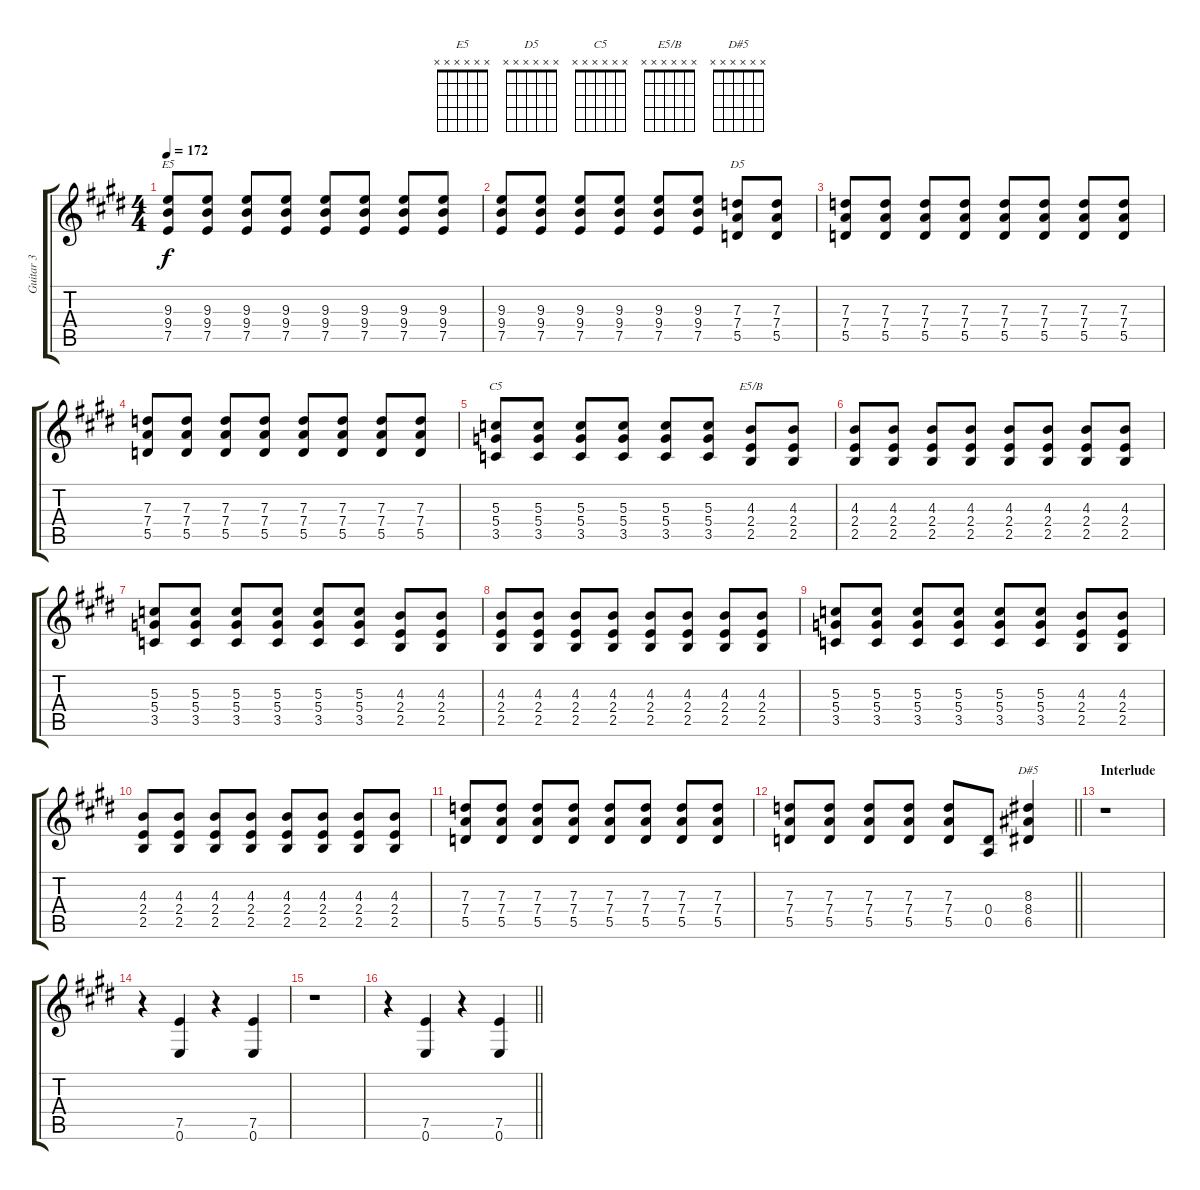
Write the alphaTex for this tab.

\track ("Guitar 3" "Guitar 3") {instrument distortionguitar}
\staff {score tabs}
\tuning (E4 B3 G3 D3 A2 E2) {hide}
\chord ("E5" x x x x x x)
\chord ("D5" x x x x x x)
\chord ("C5" x x x x x x)
\chord ("E5/B" x x x x x x)
\chord ("D#5" x x x x x x)
\ts (4 4)
\tempo 172
\clef g2
\ks e
(9.3 9.4 7.5).8{ch "E5" dy f} (9.3 9.4 7.5).8 (9.3 9.4 7.5).8 (9.3 9.4 7.5).8 (9.3 9.4 7.5).8 (9.3 9.4 7.5).8 (9.3 9.4 7.5).8 (9.3 9.4 7.5).8 |
(9.3 9.4 7.5).8 (9.3 9.4 7.5).8 (9.3 9.4 7.5).8 (9.3 9.4 7.5).8 (9.3 9.4 7.5).8 (9.3 9.4 7.5).8 (7.3 7.4 5.5).8{ch "D5"} (7.3 7.4 5.5).8 |
(7.3 7.4 5.5).8 (7.3 7.4 5.5).8 (7.3 7.4 5.5).8 (7.3 7.4 5.5).8 (7.3 7.4 5.5).8 (7.3 7.4 5.5).8 (7.3 7.4 5.5).8 (7.3 7.4 5.5).8 |
(7.3 7.4 5.5).8 (7.3 7.4 5.5).8 (7.3 7.4 5.5).8 (7.3 7.4 5.5).8 (7.3 7.4 5.5).8 (7.3 7.4 5.5).8 (7.3 7.4 5.5).8 (7.3 7.4 5.5).8 |
(5.3 5.4 3.5).8{ch "C5"} (5.3 5.4 3.5).8 (5.3 5.4 3.5).8 (5.3 5.4 3.5).8 (5.3 5.4 3.5).8 (5.3 5.4 3.5).8 (4.3 2.4 2.5).8{ch "E5/B"} (4.3 2.4 2.5).8 |
(4.3 2.4 2.5).8 (4.3 2.4 2.5).8 (4.3 2.4 2.5).8 (4.3 2.4 2.5).8 (4.3 2.4 2.5).8 (4.3 2.4 2.5).8 (4.3 2.4 2.5).8 (4.3 2.4 2.5).8 |
(5.3 5.4 3.5).8 (5.3 5.4 3.5).8 (5.3 5.4 3.5).8 (5.3 5.4 3.5).8 (5.3 5.4 3.5).8 (5.3 5.4 3.5).8 (4.3 2.4 2.5).8 (4.3 2.4 2.5).8 |
(4.3 2.4 2.5).8 (4.3 2.4 2.5).8 (4.3 2.4 2.5).8 (4.3 2.4 2.5).8 (4.3 2.4 2.5).8 (4.3 2.4 2.5).8 (4.3 2.4 2.5).8 (4.3 2.4 2.5).8 |
(5.3 5.4 3.5).8 (5.3 5.4 3.5).8 (5.3 5.4 3.5).8 (5.3 5.4 3.5).8 (5.3 5.4 3.5).8 (5.3 5.4 3.5).8 (4.3 2.4 2.5).8 (4.3 2.4 2.5).8 |
(4.3 2.4 2.5).8 (4.3 2.4 2.5).8 (4.3 2.4 2.5).8 (4.3 2.4 2.5).8 (4.3 2.4 2.5).8 (4.3 2.4 2.5).8 (4.3 2.4 2.5).8 (4.3 2.4 2.5).8 |
(7.3 7.4 5.5).8 (7.3 7.4 5.5).8 (7.3 7.4 5.5).8 (7.3 7.4 5.5).8 (7.3 7.4 5.5).8 (7.3 7.4 5.5).8 (7.3 7.4 5.5).8 (7.3 7.4 5.5).8 |
\barLineRight lightlight
(7.3 7.4 5.5).8 (7.3 7.4 5.5).8 (7.3 7.4 5.5).8 (7.3 7.4 5.5).8 (7.3 7.4 5.5).8 (0.4 0.5).8 (8.3 8.4 6.5).4{ch "D#5"} |
\section ("" "Interlude")
r.1 |
r.4 (7.5 0.6).4 r.4 (7.5 0.6).4 |
r.1 |
\barLineRight lightlight
r.4 (7.5 0.6).4 r.4 (7.5 0.6).4
